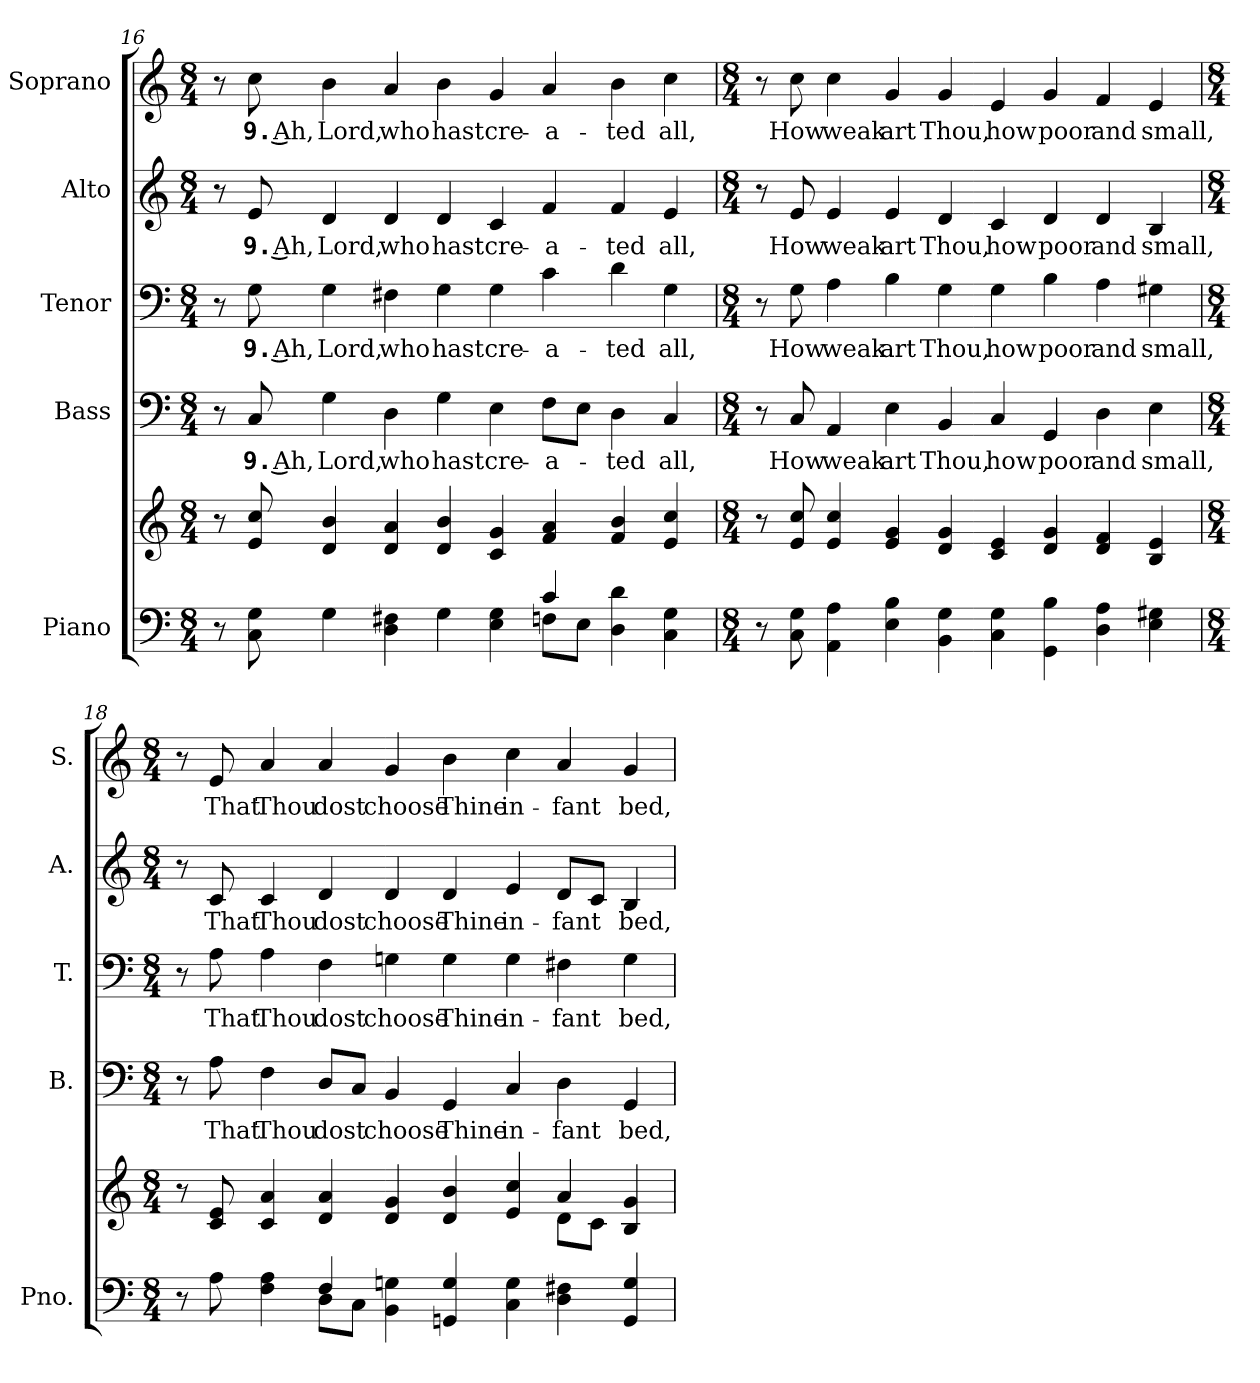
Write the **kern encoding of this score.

**kern	**kern	**kern	**text	**kern	**text	**kern	**text	**kern	**text
*part5	*part5	*part4	*part4	*part3	*part3	*part2	*part2	*part1	*part1
*staff6	*staff5	*staff4	*staff4	*staff3	*staff3	*staff2	*staff2	*staff1	*staff1
*I"Piano	*	*I"Bass	*	*I"Tenor	*	*I"Alto	*	*I"Soprano	*
*I'Pno.	*	*I'B.	*	*I'T.	*	*I'A.	*	*I'S.	*
!!LO:PB:g=z
*clefF4	*clefG2	*clefF4	*	*clefF4	*	*clefG2	*	*clefG2	*
*k[]	*k[]	*k[]	*	*k[]	*	*k[]	*	*k[]	*
*C:	*C:	*C:	*	*C:	*	*C:	*	*C:	*
*M8/4	*M8/4	*M8/4	*	*M8/4	*	*M8/4	*	*M8/4	*
=16	=16	=16	=16	=16	=16	=16	=16	=16	=16
*^	*	*	*	*	*	*	*	*	*
8r	1ryy	8r	8r	.	8r	.	8r	.	8r	.
!	!	!	!	!LO:LY:b:color=#000000	!	!	!	!	!	!
!	!	!	!	!	!	!LO:LY:b:color=#000000	!	!	!	!
!	!	!	!	!	!	!	!	!LO:LY:b:color=#000000	!	!
!	!	!	!	!	!	!	!	!	!	!LO:LY:b:color=#000000
8Ci\ 8Gi	.	8ei/ 8cci	8Ci/	9. Ah,	8Gi\	9. Ah,	8ei/	9. Ah,	8cci\	9. Ah,
!	!	!	!	!LO:LY:b:color=#000000	!	!	!	!	!	!
!	!	!	!	!	!	!LO:LY:b:color=#000000	!	!	!	!
!	!	!	!	!	!	!	!	!LO:LY:b:color=#000000	!	!
!	!	!	!	!	!	!	!	!	!	!LO:LY:b:color=#000000
4Gi\	.	4di/ 4bi	4Gi\	Lord,	4Gi\	Lord,	4di/	Lord,	4bi\	Lord,
!	!	!	!	!LO:LY:b:color=#000000	!	!	!	!	!	!
!	!	!	!	!	!	!LO:LY:b:color=#000000	!	!	!	!
!	!	!	!	!	!	!	!	!LO:LY:b:color=#000000	!	!
!	!	!	!	!	!	!	!	!	!	!LO:LY:b:color=#000000
4Di\ 4F#Xi	.	4di/ 4ai	4Di\	who	4F#Xi\	who	4di/	who	4ai/	who
!	!	!	!	!LO:LY:b:color=#000000	!	!	!	!	!	!
!	!	!	!	!	!	!LO:LY:b:color=#000000	!	!	!	!
!	!	!	!	!	!	!	!	!LO:LY:b:color=#000000	!	!
!	!	!	!	!	!	!	!	!	!	!LO:LY:b:color=#000000
4Gi\	.	4di/ 4bi	4Gi\	hast	4Gi\	hast	4di/	hast	4bi\	hast
!	!	!	!	!LO:LY:b:color=#000000	!	!	!	!	!	!
!	!	!	!	!	!	!LO:LY:b:color=#000000	!	!	!	!
!	!	!	!	!	!	!	!	!LO:LY:b:color=#000000	!	!
!	!	!	!	!	!	!	!	!	!	!LO:LY:b:color=#000000
4Ei\ 4Gi	4ryy	4ci/ 4gi	4Ei\	cre-	4Gi\	cre-	4ci/	cre-	4gi/	cre-
!	!	!	!	!LO:LY:b:color=#000000	!	!	!	!	!	!
!	!	!	!	!	!	!LO:LY:b:color=#000000	!	!	!	!
!	!	!	!	!	!	!	!	!LO:LY:b:color=#000000	!	!
!	!	!	!	!	!	!	!	!	!	!LO:LY:b:color=#000000
4ci/	8Fni\L	4fi/ 4ai	8Fi\L	-a-	4ci\	-a-	4fi/	-a-	4ai/	-a-
.	8Ei\J	.	8Ei\J	.	.	.	.	.	.	.
!	!	!	!	!LO:LY:b:color=#000000	!	!	!	!	!	!
!	!	!	!	!	!	!LO:LY:b:color=#000000	!	!	!	!
!	!	!	!	!	!	!	!	!LO:LY:b:color=#000000	!	!
!	!	!	!	!	!	!	!	!	!	!LO:LY:b:color=#000000
4Di\ 4di	2ryy	4fi/ 4bi	4Di\	-ted	4di\	-ted	4fi/	-ted	4bi\	-ted
!	!	!	!	!LO:LY:b:color=#000000	!	!	!	!	!	!
!	!	!	!	!	!	!LO:LY:b:color=#000000	!	!	!	!
!	!	!	!	!	!	!	!	!LO:LY:b:color=#000000	!	!
!	!	!	!	!	!	!	!	!	!	!LO:LY:b:color=#000000
4Ci\ 4Gi	.	4ei/ 4cci	4Ci/	all,	4Gi\	all,	4ei/	all,	4cci\	all,
*v	*v	*	*	*	*	*	*	*	*	*
!!LO:PB:g=z
=17	=17	=17	=17	=17	=17	=17	=17	=17	=17
*M8/4	*M8/4	*M8/4	*	*M8/4	*	*M8/4	*	*M8/4	*
8r	8r	8r	.	8r	.	8r	.	8r	.
!	!	!	!LO:LY:b:color=#000000	!	!	!	!	!	!
!	!	!	!	!	!LO:LY:b:color=#000000	!	!	!	!
!	!	!	!	!	!	!	!LO:LY:b:color=#000000	!	!
!	!	!	!	!	!	!	!	!	!LO:LY:b:color=#000000
8Ci\ 8Gi	8ei/ 8cci	8Ci/	How	8Gi\	How	8ei/	How	8cci\	How
!	!	!	!LO:LY:b:color=#000000	!	!	!	!	!	!
!	!	!	!	!	!LO:LY:b:color=#000000	!	!	!	!
!	!	!	!	!	!	!	!LO:LY:b:color=#000000	!	!
!	!	!	!	!	!	!	!	!	!LO:LY:b:color=#000000
4AAi\ 4Ai	4ei/ 4cci	4AAi/	weak	4Ai\	weak	4ei/	weak	4cci\	weak
!	!	!	!LO:LY:b:color=#000000	!	!	!	!	!	!
!	!	!	!	!	!LO:LY:b:color=#000000	!	!	!	!
!	!	!	!	!	!	!	!LO:LY:b:color=#000000	!	!
!	!	!	!	!	!	!	!	!	!LO:LY:b:color=#000000
4Ei\ 4Bi	4ei/ 4gi	4Ei\	art	4Bi\	art	4ei/	art	4gi/	art
!	!	!	!LO:LY:b:color=#000000	!	!	!	!	!	!
!	!	!	!	!	!LO:LY:b:color=#000000	!	!	!	!
!	!	!	!	!	!	!	!LO:LY:b:color=#000000	!	!
!	!	!	!	!	!	!	!	!	!LO:LY:b:color=#000000
4BBi\ 4Gi	4di/ 4gi	4BBi/	Thou,	4Gi\	Thou,	4di/	Thou,	4gi/	Thou,
!	!	!	!LO:LY:b:color=#000000	!	!	!	!	!	!
!	!	!	!	!	!LO:LY:b:color=#000000	!	!	!	!
!	!	!	!	!	!	!	!LO:LY:b:color=#000000	!	!
!	!	!	!	!	!	!	!	!	!LO:LY:b:color=#000000
4Ci\ 4Gi	4ci/ 4ei	4Ci/	how	4Gi\	how	4ci/	how	4ei/	how
!	!	!	!LO:LY:b:color=#000000	!	!	!	!	!	!
!	!	!	!	!	!LO:LY:b:color=#000000	!	!	!	!
!	!	!	!	!	!	!	!LO:LY:b:color=#000000	!	!
!	!	!	!	!	!	!	!	!	!LO:LY:b:color=#000000
4GGi\ 4Bi	4di/ 4gi	4GGi/	poor	4Bi\	poor	4di/	poor	4gi/	poor
!	!	!	!LO:LY:b:color=#000000	!	!	!	!	!	!
!	!	!	!	!	!LO:LY:b:color=#000000	!	!	!	!
!	!	!	!	!	!	!	!LO:LY:b:color=#000000	!	!
!	!	!	!	!	!	!	!	!	!LO:LY:b:color=#000000
4Di\ 4Ai	4di/ 4fi	4Di\	and	4Ai\	and	4di/	and	4fi/	and
!	!	!	!LO:LY:b:color=#000000	!	!	!	!	!	!
!	!	!	!	!	!LO:LY:b:color=#000000	!	!	!	!
!	!	!	!	!	!	!	!LO:LY:b:color=#000000	!	!
!	!	!	!	!	!	!	!	!	!LO:LY:b:color=#000000
4Ei\ 4G#Xi	4Bi/ 4ei	4Ei\	small,	4G#Xi\	small,	4Bi/	small,	4ei/	small,
!!LO:PB:g=z
=18	=18	=18	=18	=18	=18	=18	=18	=18	=18
*M8/4	*M8/4	*M8/4	*	*M8/4	*	*M8/4	*	*M8/4	*
*^	*^	*	*	*	*	*	*	*	*
8r	2ryy	8r	1ryy	8r	.	8r	.	8r	.	8r	.
!	!	!	!	!	!LO:LY:b:color=#000000	!	!	!	!	!	!
!	!	!	!	!	!	!	!LO:LY:b:color=#000000	!	!	!	!
!	!	!	!	!	!	!	!	!	!LO:LY:b:color=#000000	!	!
!	!	!	!	!	!	!	!	!	!	!	!LO:LY:b:color=#000000
8Ai\	.	8ci/ 8ei	.	8Ai\	That	8Ai\	That	8ci/	That	8ei/	That
!	!	!	!	!	!LO:LY:b:color=#000000	!	!	!	!	!	!
!	!	!	!	!	!	!	!LO:LY:b:color=#000000	!	!	!	!
!	!	!	!	!	!	!	!	!	!LO:LY:b:color=#000000	!	!
!	!	!	!	!	!	!	!	!	!	!	!LO:LY:b:color=#000000
4Fi\ 4Ai	.	4ci/ 4ai	.	4Fi\	Thou	4Ai\	Thou	4ci/	Thou	4ai/	Thou
!	!	!	!	!	!LO:LY:b:color=#000000	!	!	!	!	!	!
!	!	!	!	!	!	!	!LO:LY:b:color=#000000	!	!	!	!
!	!	!	!	!	!	!	!	!	!LO:LY:b:color=#000000	!	!
!	!	!	!	!	!	!	!	!	!	!	!LO:LY:b:color=#000000
4Fi/	8Di\L	4di/ 4ai	.	8Di/L	dost	4Fi\	dost	4di/	dost	4ai/	dost
.	8Ci\J	.	.	8Ci/J	.	.	.	.	.	.	.
!	!	!	!	!	!LO:LY:b:color=#000000	!	!	!	!	!	!
!	!	!	!	!	!	!	!LO:LY:b:color=#000000	!	!	!	!
!	!	!	!	!	!	!	!	!	!LO:LY:b:color=#000000	!	!
!	!	!	!	!	!	!	!	!	!	!	!LO:LY:b:color=#000000
4BBi\ 4Gni	4ryy	4di/ 4gi	.	4BBi/	choose	4Gni\	choose	4di/	choose	4gi/	choose
!	!	!	!	!	!LO:LY:b:color=#000000	!	!	!	!	!	!
!	!	!	!	!	!	!	!LO:LY:b:color=#000000	!	!	!	!
!	!	!	!	!	!	!	!	!	!LO:LY:b:color=#000000	!	!
!	!	!	!	!	!	!	!	!	!	!	!LO:LY:b:color=#000000
4GGni/ 4Gi	1ryy	4di/ 4bi	2ryy	4GGi/	Thine	4Gi\	Thine	4di/	Thine	4bi\	Thine
!	!	!	!	!	!LO:LY:b:color=#000000	!	!	!	!	!	!
!	!	!	!	!	!	!	!LO:LY:b:color=#000000	!	!	!	!
!	!	!	!	!	!	!	!	!	!LO:LY:b:color=#000000	!	!
!	!	!	!	!	!	!	!	!	!	!	!LO:LY:b:color=#000000
4Ci\ 4Gi	.	4ei/ 4cci	.	4Ci/	in-	4Gi\	in-	4ei/	in-	4cci\	in-
!	!	!	!	!	!LO:LY:b:color=#000000	!	!	!	!	!	!
!	!	!	!	!	!	!	!LO:LY:b:color=#000000	!	!	!	!
!	!	!	!	!	!	!	!	!	!LO:LY:b:color=#000000	!	!
!	!	!	!	!	!	!	!	!	!	!	!LO:LY:b:color=#000000
4Di\ 4F#Xi	.	4ai/	8di\L	4Di\	-fant	4F#Xi\	-fant	8di/L	-fant	4ai/	-fant
.	.	.	8ci\J	.	.	.	.	8ci/J	.	.	.
!	!	!	!	!	!LO:LY:b:color=#000000	!	!	!	!	!	!
!	!	!	!	!	!	!	!LO:LY:b:color=#000000	!	!	!	!
!	!	!	!	!	!	!	!	!	!LO:LY:b:color=#000000	!	!
!	!	!	!	!	!	!	!	!	!	!	!LO:LY:b:color=#000000
4GGi/ 4Gi	.	4Bi/ 4gi	4ryy	4GGi/	bed,	4Gi\	bed,	4Bi/	bed,	4gi/	bed,
*v	*v	*	*	*	*	*	*	*	*	*	*
*	*v	*v	*	*	*	*	*	*	*	*
=	=	=	=	=	=	=	=	=	=
*-	*-	*-	*-	*-	*-	*-	*-	*-	*-
